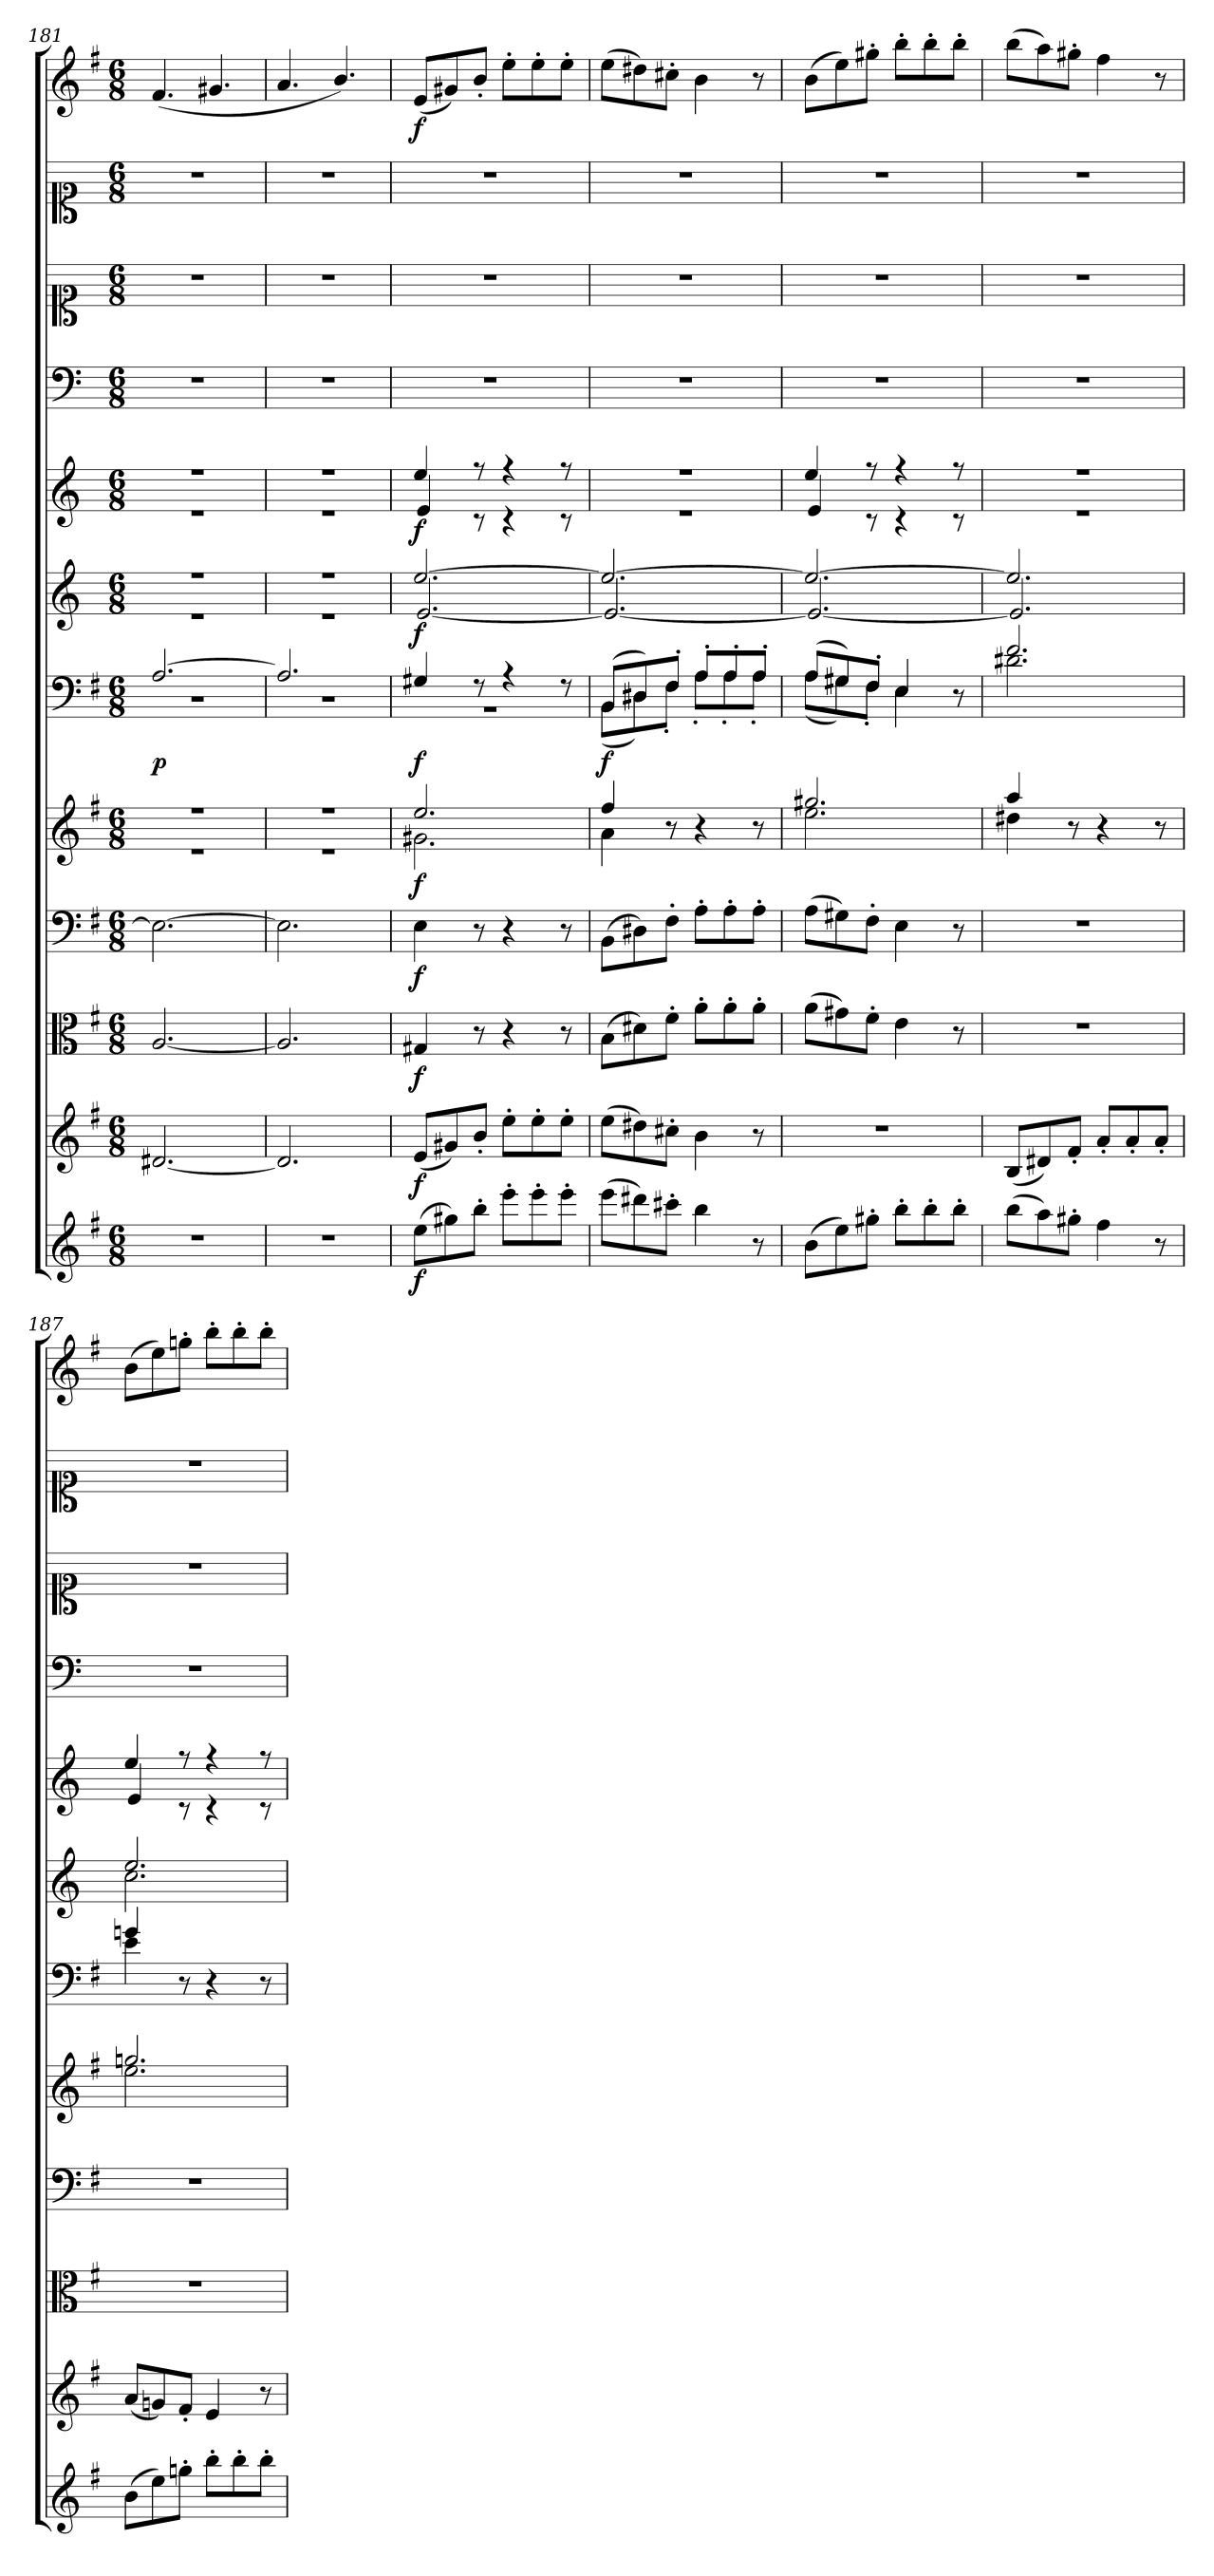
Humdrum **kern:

**kern	**dynam	**kern	**dynam	**kern	**dynam	**kern	**dynam	**kern	**dynam	**kern	**dynam	**kern	**dynam	**kern	**dynam	**kern	**kern	**kern	**kern	**dynam
*part12	*part12	*part11	*part11	*part10	*part10	*part9	*part9	*part8	*part8	*part7	*part7	*part6	*part6	*part5	*part5	*part4	*part3	*part2	*part1	*part1
*staff12	*staff12	*staff11	*staff11	*staff10	*staff10	*staff9	*staff9	*staff8	*staff8	*staff7	*staff7	*staff6	*staff6	*staff5	*staff5	*staff4	*staff3	*staff2	*staff1	*staff1
*clefG2	*	*clefG2	*	*clefC3	*	*clefF4	*	*clefG2	*	*clefF4	*	*clefG2	*	*clefG2	*	*clefF4	*clefC1	*clefC1	*clefG2	*
*k[f#]	*	*k[f#]	*	*k[f#]	*	*k[f#]	*	*k[f#]	*	*k[f#]	*	*k[]	*	*k[]	*	*k[]	*k[]	*k[]	*k[f#]	*
*G:	*	*G:	*	*G:	*	*G:	*	*G:	*	*G:	*	*	*	*	*	*	*	*	*G:	*
*M6/8	*	*M6/8	*	*M6/8	*	*M6/8	*	*M6/8	*	*M6/8	*	*M6/8	*	*M6/8	*	*M6/8	*M6/8	*M6/8	*M6/8	*
=181	=181	=181	=181	=181	=181	=181	=181	=181	=181	=181	=181	=181	=181	=181	=181	=181	=181	=181	=181	=181
*	*	*	*	*	*	*	*	*^	*	*^	*	*^	*	*^	*	*	*	*	*	*
2.r	.	[2.d#X/	.	[2.A/	.	2.E\_	.	2.r	2.r	.	[2.A/	2.r	p	2.r	2.r	.	2.r	2.r	.	2.r	2.r	2.r	(4.f#/	.
.	.	.	.	.	.	.	.	.	.	.	.	.	.	.	.	.	.	.	.	.	.	.	4.g#X/	.
=182	=182	=182	=182	=182	=182	=182	=182	=182	=182	=182	=182	=182	=182	=182	=182	=182	=182	=182	=182	=182	=182	=182	=182	=182
2.r	.	2.d#/]	.	2.A/]	.	2.E\]	.	2.r	2.r	.	2.A/]	2.r	.	2.r	2.r	.	2.r	2.r	.	2.r	2.r	2.r	4.a/	.
.	.	.	.	.	.	.	.	.	.	.	.	.	.	.	.	.	.	.	.	.	.	.	4.b/)	.
=183	=183	=183	=183	=183	=183	=183	=183	=183	=183	=183	=183	=183	=183	=183	=183	=183	=183	=183	=183	=183	=183	=183	=183	=183
(8ee\L	f	(8e/L	f	4G#X/	f	4E\	f	2.ee/	2.g#X\	f	4G#X/	2.r	f	[2.ee/	[2.e/	f	4ee/	4e/	f	2.r	2.r	2.r	(8e/L	f
8gg#X\)	.	8g#X/)	.	.	.	.	.	.	.	.	.	.	.	.	.	.	.	.	.	.	.	.	8g#X/)	.
8bb'\J	.	8b'/J	.	8r	.	8r	.	.	.	.	8r	.	.	.	.	.	8r	8r	.	.	.	.	8b'/J	.
8eee'\L	.	8ee'\L	.	4r	.	4r	.	.	.	.	4r	.	.	.	.	.	4r	4r	.	.	.	.	8ee'\L	.
8eee'\	.	8ee'\	.	.	.	.	.	.	.	.	.	.	.	.	.	.	.	.	.	.	.	.	8ee'\	.
8eee'\J	.	8ee'\J	.	8r	.	8r	.	.	.	.	8r	.	.	.	.	.	8r	8r	.	.	.	.	8ee'\J	.
=184	=184	=184	=184	=184	=184	=184	=184	=184	=184	=184	=184	=184	=184	=184	=184	=184	=184	=184	=184	=184	=184	=184	=184	=184
(8eee\L	.	(8ee\L	.	(8B\L	.	(8BB\L	.	4ff#/	4a\	.	(8BB/L	(8BB\L	f	2.ee/_	2.e/_	.	2.r	2.r	.	2.r	2.r	2.r	(8ee\L	.
8ddd#X\)	.	8dd#X\)	.	8d#X\)	.	8D#X\)	.	.	.	.	8D#X/)	8D#X\)	.	.	.	.	.	.	.	.	.	.	8dd#X\)	.
8ccc#X'\J	.	8cc#X'\J	.	8f#'\J	.	8F#'\J	.	8r	8ryy	.	8F#'/J	8F#'\J	.	.	.	.	.	.	.	.	.	.	8cc#X'\J	.
4bb\	.	4b\	.	8a'\L	.	8A'\L	.	4r	4ryy	.	8A'/L	8A'\L	.	.	.	.	.	.	.	.	.	.	4b\	.
.	.	.	.	8a'\	.	8A'\	.	.	.	.	8A'/	8A'\	.	.	.	.	.	.	.	.	.	.	.	.
8r	.	8r	.	8a'\J	.	8A'\J	.	8r	8ryy	.	8A'/J	8A'\J	.	.	.	.	.	.	.	.	.	.	8r	.
=185	=185	=185	=185	=185	=185	=185	=185	=185	=185	=185	=185	=185	=185	=185	=185	=185	=185	=185	=185	=185	=185	=185	=185	=185
(8b\L	.	2.r	.	(8a\L	.	(8A\L	.	2.gg#X/	2.ee\	.	(8A/L	(8A\L	.	2.ee/_	2.e/_	.	4ee/	4e/	.	2.r	2.r	2.r	(8b\L	.
8ee\)	.	.	.	8g#X\)	.	8G#X\)	.	.	.	.	8G#X/)	8G#X\)	.	.	.	.	.	.	.	.	.	.	8ee\)	.
8gg#X'\J	.	.	.	8f#'\J	.	8F#'\J	.	.	.	.	8F#'/J	8F#'\J	.	.	.	.	8r	8r	.	.	.	.	8gg#X'\J	.
8bb'\L	.	.	.	4e\	.	4E\	.	.	.	.	4E/	4E\	.	.	.	.	4r	4r	.	.	.	.	8bb'\L	.
8bb'\	.	.	.	.	.	.	.	.	.	.	.	.	.	.	.	.	.	.	.	.	.	.	8bb'\	.
8bb'\J	.	.	.	8r	.	8r	.	.	.	.	8r	8ryy	.	.	.	.	8r	8r	.	.	.	.	8bb'\J	.
=186	=186	=186	=186	=186	=186	=186	=186	=186	=186	=186	=186	=186	=186	=186	=186	=186	=186	=186	=186	=186	=186	=186	=186	=186
(8bb\L	.	(8B/L	.	2.r	.	2.r	.	4aa/	4dd#X\	.	2.f#/	2.d#X\	.	2.ee/]	2.e/]	.	2.r	2.r	.	2.r	2.r	2.r	(8bb\L	.
8aa\)	.	8d#X/)	.	.	.	.	.	.	.	.	.	.	.	.	.	.	.	.	.	.	.	.	8aa\)	.
8gg#X'\J	.	8f#'/J	.	.	.	.	.	8r	8ryy	.	.	.	.	.	.	.	.	.	.	.	.	.	8gg#X'\J	.
4ff#\	.	8a'/L	.	.	.	.	.	4r	4ryy	.	.	.	.	.	.	.	.	.	.	.	.	.	4ff#\	.
.	.	8a'/	.	.	.	.	.	.	.	.	.	.	.	.	.	.	.	.	.	.	.	.	.	.
8r	.	8a'/J	.	.	.	.	.	8r	8ryy	.	.	.	.	.	.	.	.	.	.	.	.	.	8r	.
=187	=187	=187	=187	=187	=187	=187	=187	=187	=187	=187	=187	=187	=187	=187	=187	=187	=187	=187	=187	=187	=187	=187	=187	=187
(8b\L	.	(8a/L	.	2.r	.	2.r	.	2.ggn/	2.ee\	.	4gn/	4e\	.	2.ee/	2.cc\	.	4ee/	4e/	.	2.r	2.r	2.r	(8b\L	.
8ee\)	.	8gn/)	.	.	.	.	.	.	.	.	.	.	.	.	.	.	.	.	.	.	.	.	8ee\)	.
8ggn'\J	.	8f#'/J	.	.	.	.	.	.	.	.	8r	2ryy	.	.	.	.	8r	8r	.	.	.	.	8ggn'\J	.
8bb'\L	.	4e/	.	.	.	.	.	.	.	.	4r	.	.	.	.	.	4r	4r	.	.	.	.	8bb'\L	.
8bb'\	.	.	.	.	.	.	.	.	.	.	.	.	.	.	.	.	.	.	.	.	.	.	8bb'\	.
8bb'\J	.	8r	.	.	.	.	.	.	.	.	8r	.	.	.	.	.	8r	8r	.	.	.	.	8bb'\J	.
*	*	*	*	*	*	*	*	*v	*v	*	*	*	*	*v	*v	*	*v	*v	*	*	*	*	*	*
*	*	*	*	*	*	*	*	*	*	*v	*v	*	*	*	*	*	*	*	*	*	*
=	=	=	=	=	=	=	=	=	=	=	=	=	=	=	=	=	=	=	=	=
*-	*-	*-	*-	*-	*-	*-	*-	*-	*-	*-	*-	*-	*-	*-	*-	*-	*-	*-	*-	*-
